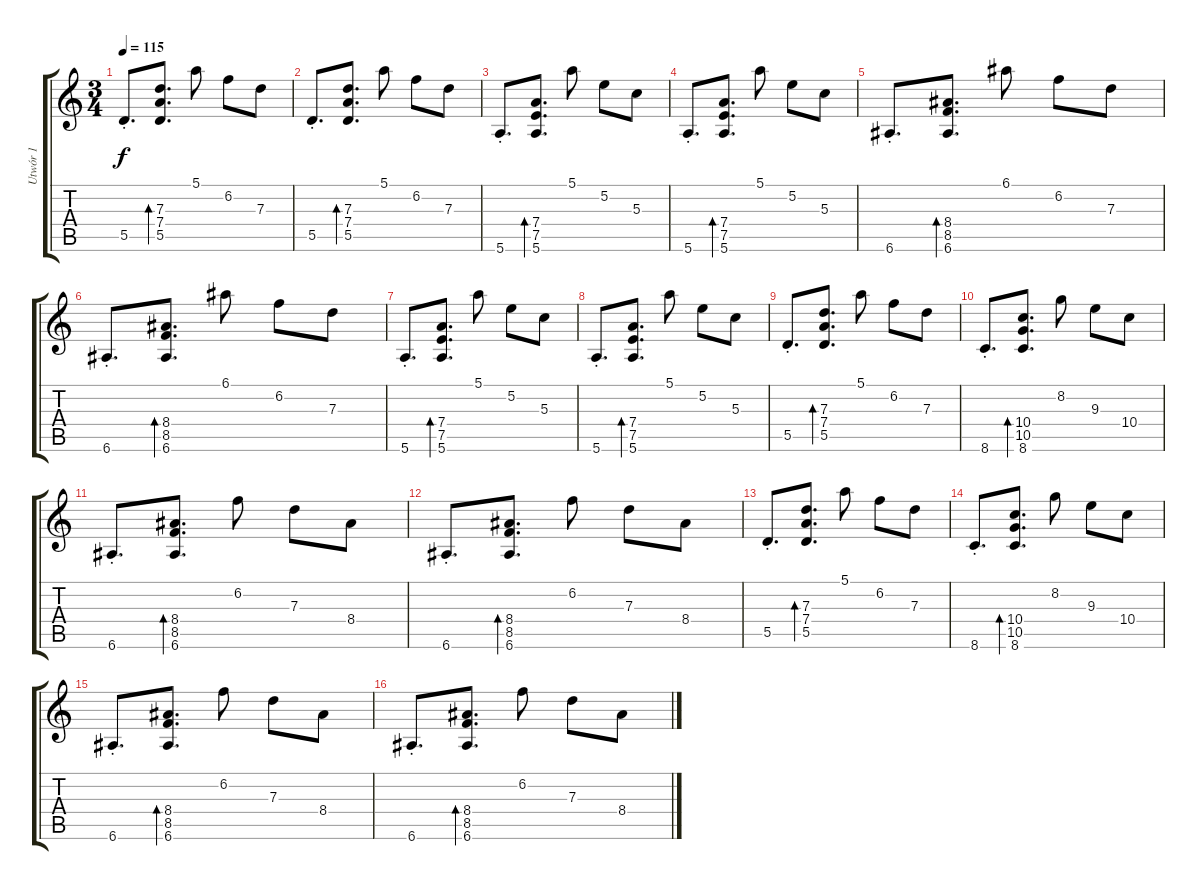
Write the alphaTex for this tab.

\track ("Utwór 1" "Utwór 1") {instrument acousticguitarsteel}
\staff {score tabs}
\tuning (E4 B3 G3 D3 A2 E2) {hide}
\ts (3 4)
\tempo 115
\clef g2
\ks c
5.5{st}.8{d dy f} (7.3 7.4 5.5).8{d bd 480} 5.1.8 6.2.8 7.3.8 |
5.5{st}.8{d} (7.3 7.4 5.5).8{d bd 480} 5.1.8 6.2.8 7.3.8 |
5.6{st}.8{d} (7.4 7.5 5.6).8{d bd 480} 5.1.8 5.2.8 5.3.8 |
5.6{st}.8{d} (7.4 7.5 5.6).8{d bd 480} 5.1.8 5.2.8 5.3.8 |
6.6{st}.8{d} (8.4 8.5 6.6).8{d bd 480} 6.1.8 6.2.8 7.3.8 |
6.6{st}.8{d} (8.4 8.5 6.6).8{d bd 480} 6.1.8 6.2.8 7.3.8 |
5.6{st}.8{d} (7.4 7.5 5.6).8{d bd 480} 5.1.8 5.2.8 5.3.8 |
5.6{st}.8{d} (7.4 7.5 5.6).8{d bd 480} 5.1.8 5.2.8 5.3.8 |
5.5{st}.8{d} (7.3 7.4 5.5).8{d bd 480} 5.1.8 6.2.8 7.3.8 |
8.6{st}.8{d} (10.4 10.5 8.6).8{d bd 480} 8.2.8 9.3.8 10.4.8 |
6.6{st}.8{d} (8.4 8.5 6.6).8{d bd 480} 6.2.8 7.3.8 8.4.8 |
6.6{st}.8{d} (8.4 8.5 6.6).8{d bd 480} 6.2.8 7.3.8 8.4.8 |
5.5{st}.8{d} (7.3 7.4 5.5).8{d bd 480} 5.1.8 6.2.8 7.3.8 |
8.6{st}.8{d} (10.4 10.5 8.6).8{d bd 480} 8.2.8 9.3.8 10.4.8 |
6.6{st}.8{d} (8.4 8.5 6.6).8{d bd 480} 6.2.8 7.3.8 8.4.8 |
6.6{st}.8{d} (8.4 8.5 6.6).8{d bd 480} 6.2.8 7.3.8 8.4.8
